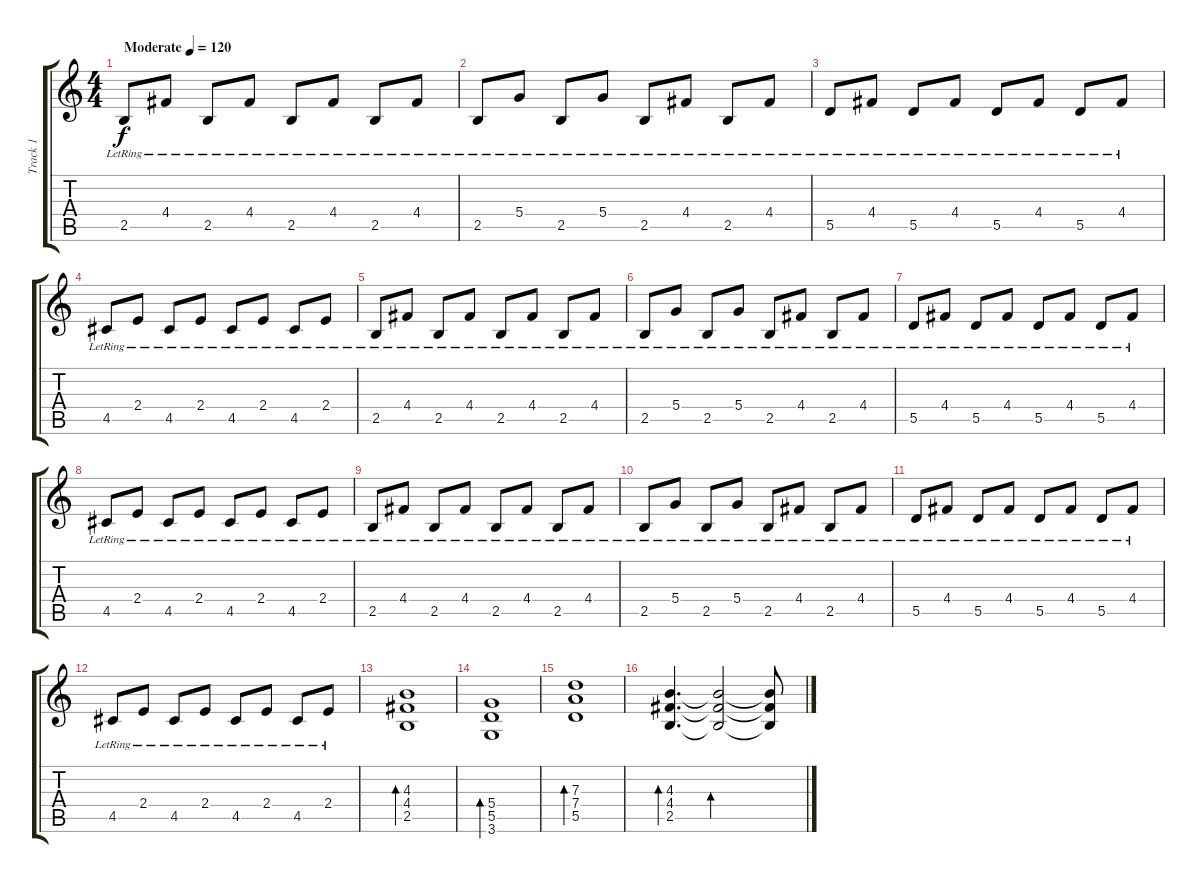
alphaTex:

\track ("Track 1" "Track 1") {instrument acousticguitarsteel}
\staff {score tabs}
\tuning (E4 B3 G3 D3 A2 E2) {hide}
\ts (4 4)
\tempo (120 "Moderate")
\clef g2
\ks c
2.5{lr}.8{dy f instrument acousticguitarsteel} 4.4{lr}.8 2.5{lr}.8 4.4{lr}.8 2.5{lr}.8 4.4{lr}.8 2.5{lr}.8 4.4{lr}.8 |
2.5{lr}.8 5.4{lr}.8 2.5{lr}.8 5.4{lr}.8 2.5{lr}.8 4.4{lr}.8 2.5{lr}.8 4.4{lr}.8 |
5.5{lr}.8 4.4{lr}.8 5.5{lr}.8 4.4{lr}.8 5.5{lr}.8 4.4{lr}.8 5.5{lr}.8 4.4{lr}.8 |
4.5{lr}.8 2.4{lr}.8 4.5{lr}.8 2.4{lr}.8 4.5{lr}.8 2.4{lr}.8 4.5{lr}.8 2.4{lr}.8 |
2.5{lr}.8 4.4{lr}.8 2.5{lr}.8 4.4{lr}.8 2.5{lr}.8 4.4{lr}.8 2.5{lr}.8 4.4{lr}.8 |
2.5{lr}.8 5.4{lr}.8 2.5{lr}.8 5.4{lr}.8 2.5{lr}.8 4.4{lr}.8 2.5{lr}.8 4.4{lr}.8 |
5.5{lr}.8 4.4{lr}.8 5.5{lr}.8 4.4{lr}.8 5.5{lr}.8 4.4{lr}.8 5.5{lr}.8 4.4{lr}.8 |
4.5{lr}.8 2.4{lr}.8 4.5{lr}.8 2.4{lr}.8 4.5{lr}.8 2.4{lr}.8 4.5{lr}.8 2.4{lr}.8 |
2.5{lr}.8 4.4{lr}.8 2.5{lr}.8 4.4{lr}.8 2.5{lr}.8 4.4{lr}.8 2.5{lr}.8 4.4{lr}.8 |
2.5{lr}.8 5.4{lr}.8 2.5{lr}.8 5.4{lr}.8 2.5{lr}.8 4.4{lr}.8 2.5{lr}.8 4.4{lr}.8 |
5.5{lr}.8 4.4{lr}.8 5.5{lr}.8 4.4{lr}.8 5.5{lr}.8 4.4{lr}.8 5.5{lr}.8 4.4{lr}.8 |
4.5{lr}.8 2.4{lr}.8 4.5{lr}.8 2.4{lr}.8 4.5{lr}.8 2.4{lr}.8 4.5{lr}.8 2.4{lr}.8 |
(4.3 4.4 2.5).1{bd 240} |
(5.4 5.5 3.6).1{bd 240} |
(7.3 7.4 5.5).1{bd 240} |
(4.3 4.4 2.5).4{d bd 240} (4.3{t} 4.4{t} 2.5{t}).2{bd 240} (4.3{t} 4.4{t} 2.5{t}).8
